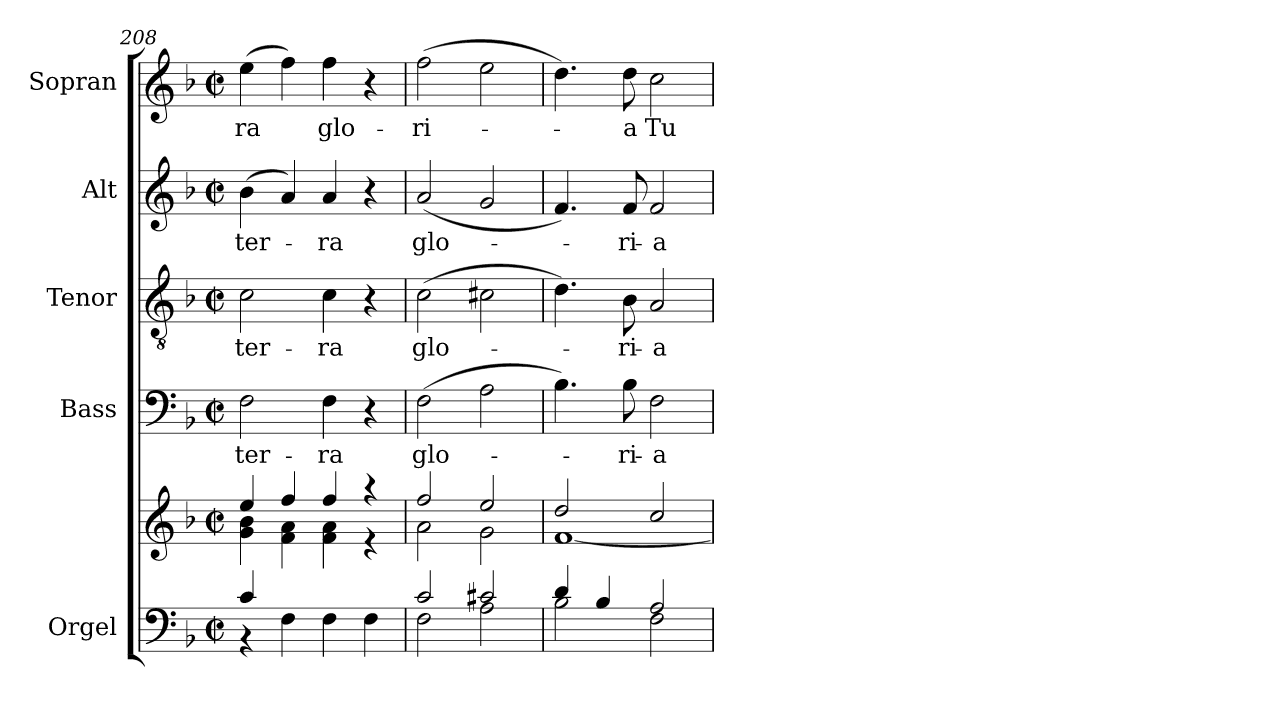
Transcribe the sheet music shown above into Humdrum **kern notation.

**kern	**kern	**kern	**text	**kern	**text	**kern	**text	**kern	**text
*part5	*part5	*part4	*part4	*part3	*part3	*part2	*part2	*part1	*part1
*staff6	*staff5	*staff4	*staff4	*staff3	*staff3	*staff2	*staff2	*staff1	*staff1
*I"Orgel	*	*I"Bass	*	*I"Tenor	*	*I"Alt	*	*I"Sopran	*
*I'Org.	*	*I'B.	*	*I'T.	*	*I'A.	*	*I'S.	*
*clefF4	*clefG2	*clefF4	*	*clefGv2	*	*clefG2	*	*clefG2	*
*k[b-]	*k[b-]	*k[b-]	*	*k[b-]	*	*k[b-]	*	*k[b-]	*
*F:	*F:	*F:	*	*F:	*	*F:	*	*F:	*
*M2/2	*M2/2	*M2/2	*	*M2/2	*	*M2/2	*	*M2/2	*
*met(c|)	*met(c|)	*met(c|)	*	*met(c|)	*	*met(c|)	*	*met(c|)	*
=208	=208	=208	=208	=208	=208	=208	=208	=208	=208
*^	*^	*	*	*	*	*	*	*	*
!	!	!	!	!	!LO:LY:b	!	!LO:LY:b	!	!LO:LY:b	!	!LO:LY:b
4c/	4r	4ee/	4g\ 4b-\	2F\	ter-	2c\	ter-	(>4b-\	ter-	(>4ee\	-ra
4ryy	4F\	4ff/	4f\ 4a\	.	.	.	.	4a/)	.	4ff\)	.
!	!	!	!	!	!LO:LY:b	!	!LO:LY:b	!	!LO:LY:b	!	!LO:LY:b
2ryy	4F\	4ff/	4f\ 4a\	4F\	-ra	4c\	-ra	4a/	-ra	4ff\	glo-
.	4F\	4r	4r	4r	.	4r	.	4r	.	4r	.
=209	=209	=209	=209	=209	=209	=209	=209	=209	=209	=209	=209
!	!	!	!	!	!LO:LY:b	!	!LO:LY:b	!	!LO:LY:b	!	!LO:LY:b
2c/	2F\	2ff/	2a\	(>2F\	glo-	(>2c\	glo-	(<2a/	glo-	(>2ff\	-ri-
2c#X/	2A\	2ee/	2g\	2A\	.	2c#X\	.	2g/	.	2ee\	.
=210	=210	=210	=210	=210	=210	=210	=210	=210	=210	=210	=210
4d/	2B-\	2dd/	[<1f	4.B-\)	.	4.d\)	.	4.f/)	.	4.dd\)	.
4B-/	.	.	.	.	.	.	.	.	.	.	.
!	!	!	!	!	!LO:LY:b	!	!LO:LY:b	!	!LO:LY:b	!	!LO:LY:b
.	.	.	.	8B-\	-ri-	8B-\	-ri-	8f/	-ri-	8dd\	-a
!	!	!	!	!	!LO:LY:b	!	!LO:LY:b	!	!LO:LY:b	!	!LO:LY:b
2A/	2F\	2cc/	.	2F\	-a	2A/	-a	2f/	-a	2cc\	Tu-
*v	*v	*	*	*	*	*	*	*	*	*	*
*	*v	*v	*	*	*	*	*	*	*	*
=	=	=	=	=	=	=	=	=	=
*-	*-	*-	*-	*-	*-	*-	*-	*-	*-
